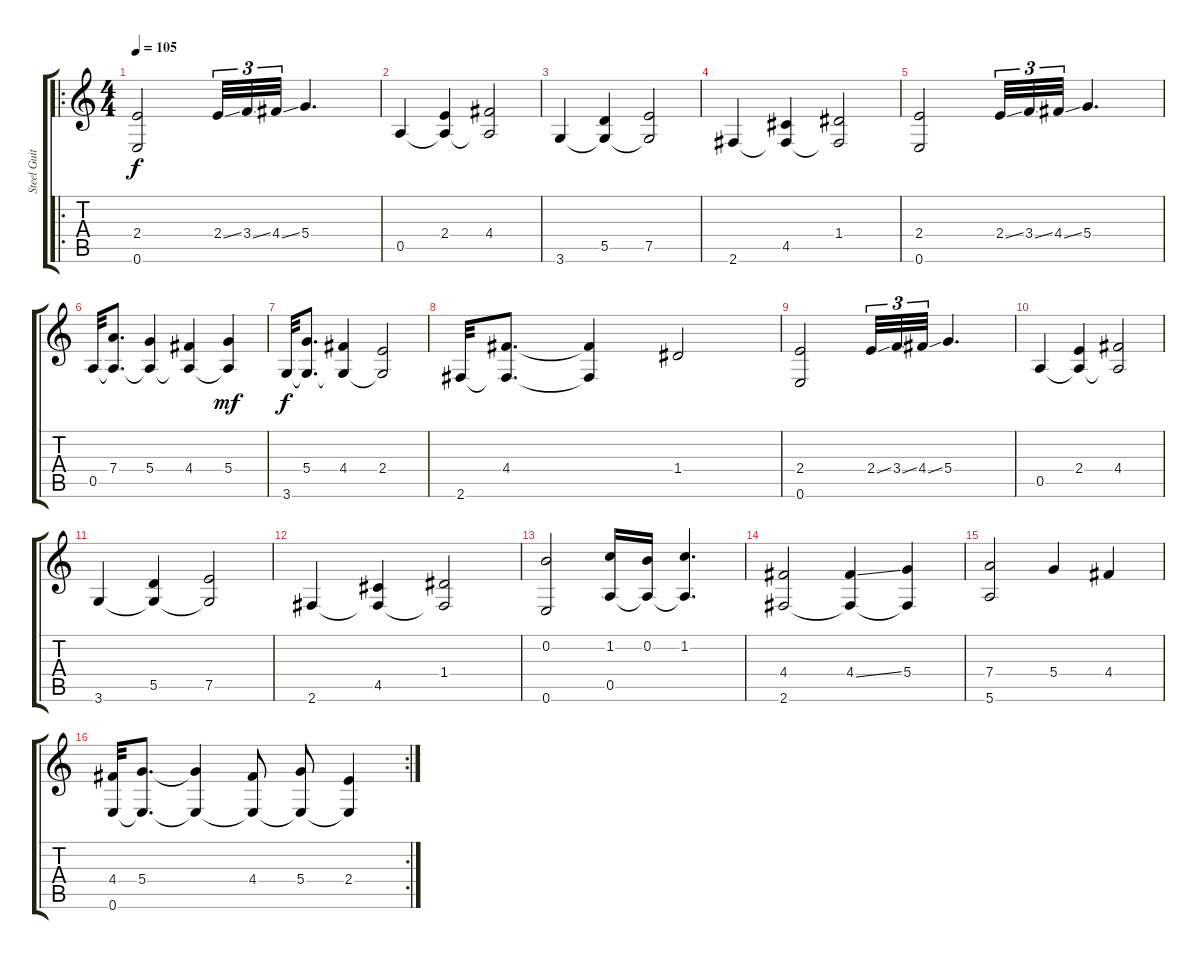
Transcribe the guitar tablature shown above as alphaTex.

\track ("Steel Guitar" "Steel Guit") {instrument acousticguitarsteel}
\staff {score tabs}
\tuning (E4 B3 G3 D3 A2 E2) {hide}
\ro
\ts (4 4)
\tempo 105
\clef g2
\ks c
(2.4 0.6).2{dy f instrument acousticguitarsteel} 2.4{ss}.32{tu (3 2)} 3.4{ss}.32{tu (3 2)} 4.4{ss}.32{tu (3 2)} 5.4.4{d} |
0.5.4 (2.4 0.5{t}).4 (4.4 0.5{t}).2 |
3.6.4 (5.5 3.6{t}).4 (7.5 3.6{t}).2 |
2.6.4 (4.5 2.6{t}).4 (1.4 2.6{t}).2 |
(2.4 0.6).2 2.4{ss}.32{tu (3 2)} 3.4{ss}.32{tu (3 2)} 4.4{ss}.32{tu (3 2)} 5.4.4{d} |
0.5.32 (7.4 0.5{t}).8{d} (5.4 0.5{t}).4 (4.4 0.5{t}).4 (5.4 0.5{t}).4{dy mf} |
3.6.32{dy f} (5.4 3.6{t}).8{d} (4.4 3.6{t}).4 (2.4 3.6{t}).2 |
2.6.32 (4.4 2.6{t}).8{d} (4.4{t} 2.6{t}).4 1.4.2 |
(2.4 0.6).2 2.4{ss}.32{tu (3 2)} 3.4{ss}.32{tu (3 2)} 4.4{ss}.32{tu (3 2)} 5.4.4{d} |
0.5.4 (2.4 0.5{t}).4 (4.4 0.5{t}).2 |
3.6.4 (5.5 3.6{t}).4 (7.5 3.6{t}).2 |
2.6.4 (4.5 2.6{t}).4 (1.4 2.6{t}).2 |
(0.2 0.6).2 (1.2 0.5).16 (0.2 0.5{t}).16 (1.2 0.5{t}).4{d} |
(4.4 2.6).2 (4.4{ss} 2.6{t}).4 (5.4 2.6{t}).4 |
(7.4 5.6).2 5.4.4 4.4.4 |
\rc 2
(4.4 0.6).32 (5.4 0.6{t}).8{d} (5.4{t} 0.6{t}).4 (4.4 0.6{t}).8 (5.4 0.6{t}).8 (2.4 0.6{t}).4
